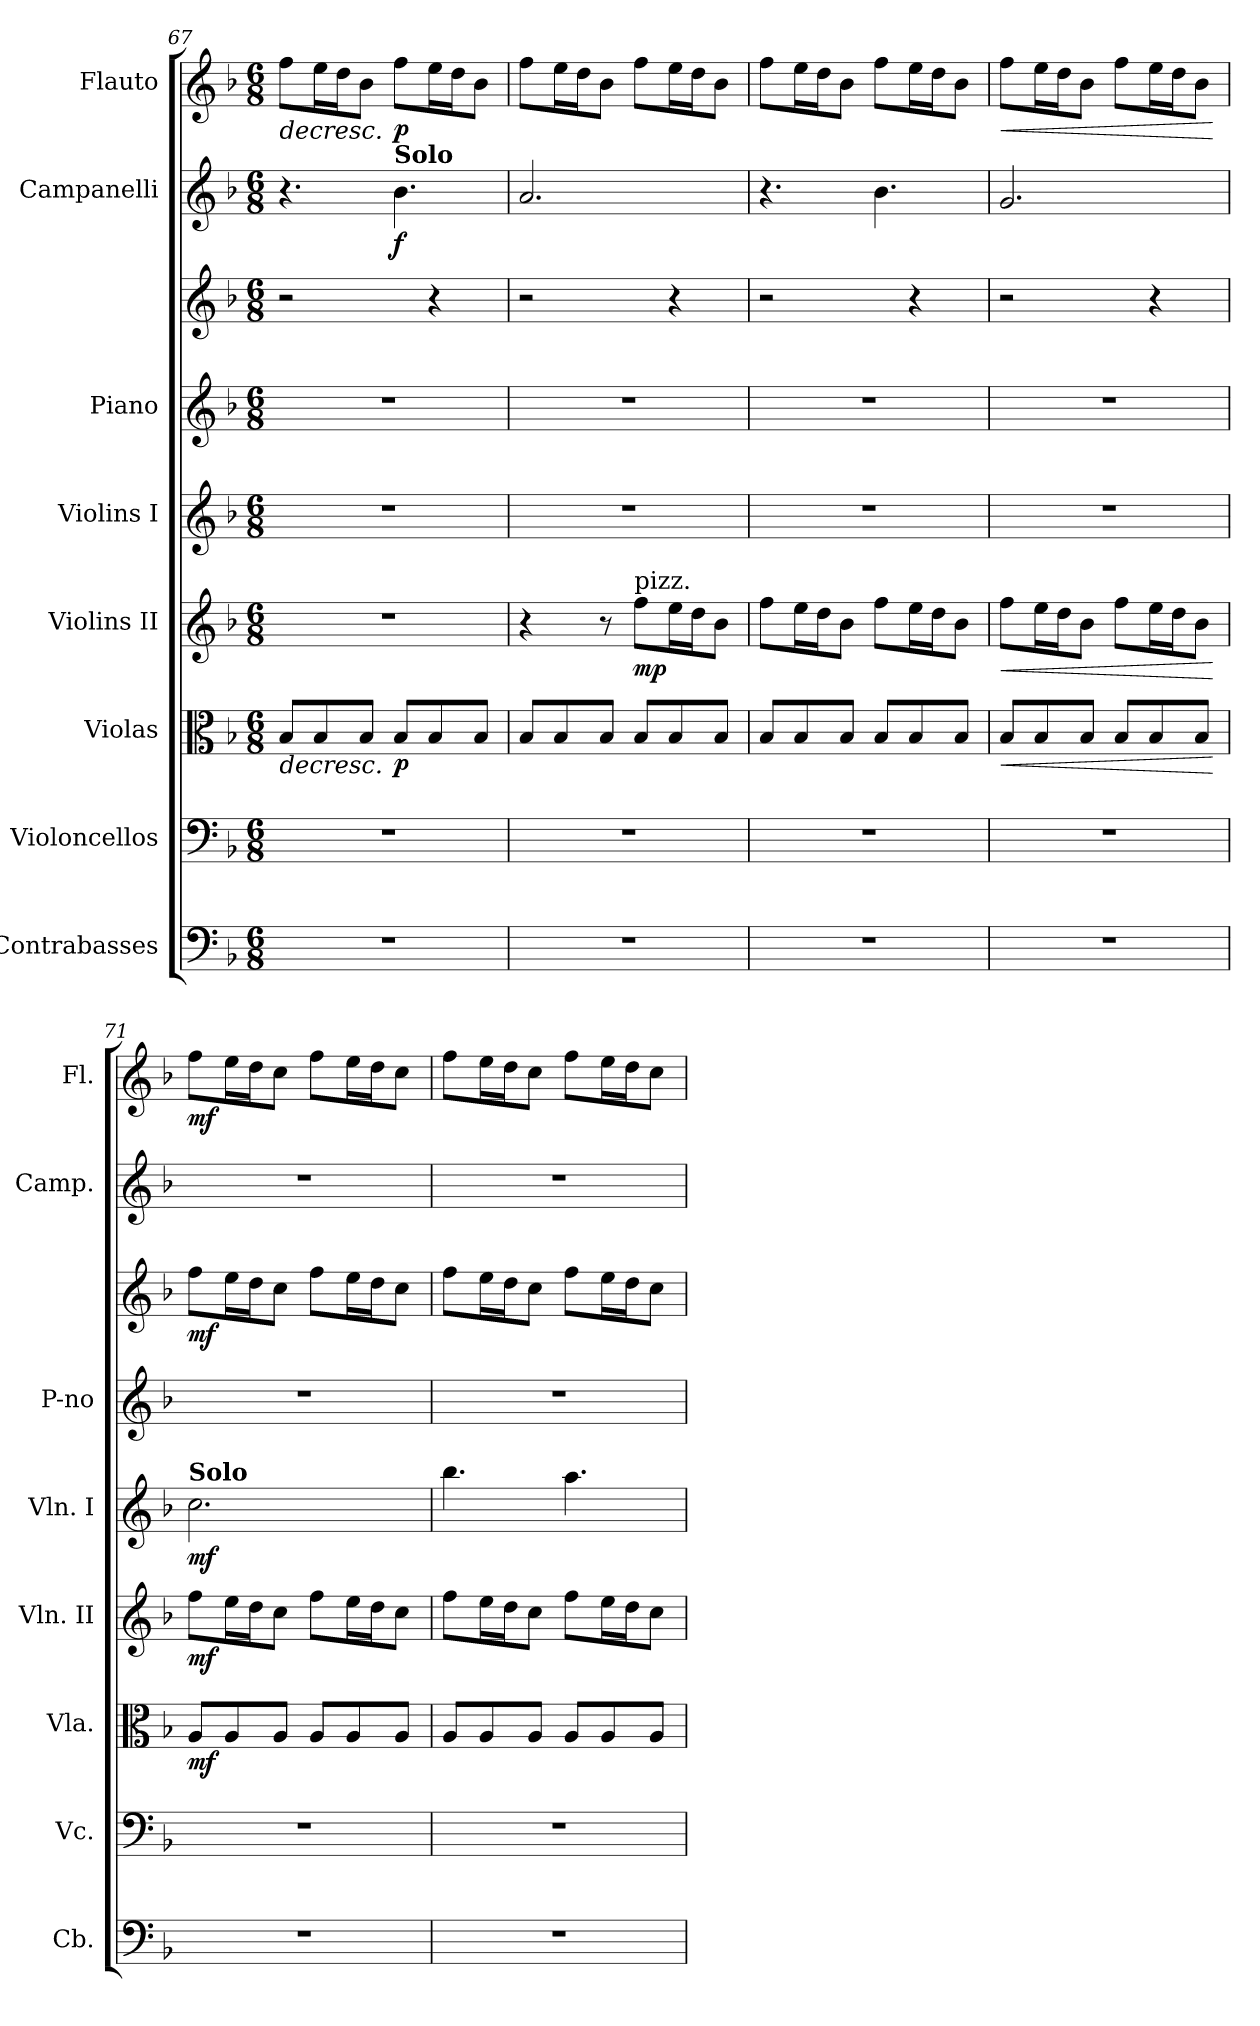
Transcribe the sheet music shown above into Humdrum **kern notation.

**kern	**kern	**kern	**dynam	**kern	**dynam	**kern	**dynam	**kern	**kern	**dynam	**kern	**dynam	**kern	**dynam
*part8	*part7	*part6	*part6	*part5	*part5	*part4	*part4	*part3	*part3	*part3	*part2	*part2	*part1	*part1
*staff9	*staff8	*staff7	*staff7	*staff6	*staff6	*staff5	*staff5	*staff4	*staff3	*staff3/4	*staff2	*staff2	*staff1	*staff1
*I"Contrabasses	*I"Violoncellos	*I"Violas	*	*I"Violins II	*	*I"Violins I	*	*I"Piano	*	*	*I"Campanelli	*	*I"Flauto	*
*I'Cb.	*I'Vc.	*I'Vla.	*	*I'Vln. II	*	*I'Vln. I	*	*I'P-no	*	*	*I'Camp.	*	*I'Fl.	*
!!LO:PB:g=z
*clefF4	*clefF4	*clefC3	*	*clefG2	*	*clefG2	*	*clefG2	*clefG2	*	*clefG2	*	*clefG2	*
*ITrd7c12	*	*	*	*	*	*	*	*	*	*	*ITrd-14c-24	*	*	*
*k[b-]	*k[b-]	*k[b-]	*	*k[b-]	*	*k[b-]	*	*k[b-]	*k[b-]	*	*k[b-]	*	*k[b-]	*
*M6/8	*M6/8	*M6/8	*	*M6/8	*	*M6/8	*	*M6/8	*M6/8	*	*M6/8	*	*M6/8	*
*MM120	*MM120	*MM120	*	*MM120	*	*MM120	*	*MM120	*MM120	*	*MM120	*	*MM120	*
=67	=67	=67	=67	=67	=67	=67	=67	=67	=67	=67	=67	=67	=67	=67
!	!	!	!LO:HP:b	!	!	!	!	!	!	!	!	!	!	!LO:HP:b
2.r	2.r	8B-/L	>	2.r	.	2.r	.	2.r	2r	.	4.r	.	8ff\L	>
.	.	8B-/	.	.	.	.	.	.	.	.	.	.	16ee\L	.
.	.	.	.	.	.	.	.	.	.	.	.	.	16dd\J	.
.	.	8B-/J	.	.	.	.	.	.	.	.	.	.	8b-\J	.
!	!	!	!	!	!	!	!	!	!	!	!LO:TX:a:B:t=Solo	!	!	!
!	!	!	!LO:DY:b	!	!	!	!	!	!	!	!	!LO:DY:b	!	!LO:DY:b
.	.	8B-/L	p	.	.	.	.	.	.	.	4.bbb-\	f	8ff\L	p
.	.	8B-/	.	.	.	.	.	.	4r	.	.	.	16ee\L	.
.	.	.	.	.	.	.	.	.	.	.	.	.	16dd\J	.
.	.	8B-/J	.	.	.	.	.	.	.	.	.	.	8b-\J	.
.	.	.	]	.	.	.	.	.	.	.	.	.	.	]
=68	=68	=68	=68	=68	=68	=68	=68	=68	=68	=68	=68	=68	=68	=68
2.r	2.r	8B-/L	.	4r	.	2.r	.	2.r	2r	.	2.aaa/	.	8ff\L	.
.	.	8B-/	.	.	.	.	.	.	.	.	.	.	16ee\L	.
.	.	.	.	.	.	.	.	.	.	.	.	.	16dd\J	.
.	.	8B-/J	.	8r	.	.	.	.	.	.	.	.	8b-\J	.
!	!	!	!	!LO:TX:a:t=pizz.	!	!	!	!	!	!	!	!	!	!
!	!	!	!	!	!LO:DY:b	!	!	!	!	!	!	!	!	!
.	.	8B-/L	.	8ff\L	mp	.	.	.	.	.	.	.	8ff\L	.
.	.	8B-/	.	16ee\L	.	.	.	.	4r	.	.	.	16ee\L	.
.	.	.	.	16dd\J	.	.	.	.	.	.	.	.	16dd\J	.
.	.	8B-/J	.	8b-\J	.	.	.	.	.	.	.	.	8b-\J	.
=69	=69	=69	=69	=69	=69	=69	=69	=69	=69	=69	=69	=69	=69	=69
2.r	2.r	8B-/L	.	8ff\L	.	2.r	.	2.r	2r	.	4.r	.	8ff\L	.
.	.	8B-/	.	16ee\L	.	.	.	.	.	.	.	.	16ee\L	.
.	.	.	.	16dd\J	.	.	.	.	.	.	.	.	16dd\J	.
.	.	8B-/J	.	8b-\J	.	.	.	.	.	.	.	.	8b-\J	.
.	.	8B-/L	.	8ff\L	.	.	.	.	.	.	4.bbb-\	.	8ff\L	.
.	.	8B-/	.	16ee\L	.	.	.	.	4r	.	.	.	16ee\L	.
.	.	.	.	16dd\J	.	.	.	.	.	.	.	.	16dd\J	.
.	.	8B-/J	.	8b-\J	.	.	.	.	.	.	.	.	8b-\J	.
=70	=70	=70	=70	=70	=70	=70	=70	=70	=70	=70	=70	=70	=70	=70
!	!	!	!LO:HP:b	!	!LO:HP:b	!	!	!	!	!	!	!	!	!LO:HP:b
2.r	2.r	8B-/L	<	8ff\L	<	2.r	.	2.r	2r	.	2.ggg/	.	8ff\L	<
.	.	8B-/	.	16ee\L	.	.	.	.	.	.	.	.	16ee\L	.
.	.	.	.	16dd\J	.	.	.	.	.	.	.	.	16dd\J	.
.	.	8B-/J	.	8b-\J	.	.	.	.	.	.	.	.	8b-\J	.
.	.	8B-/L	.	8ff\L	.	.	.	.	.	.	.	.	8ff\L	.
.	.	8B-/	.	16ee\L	.	.	.	.	4r	.	.	.	16ee\L	.
.	.	.	.	16dd\J	.	.	.	.	.	.	.	.	16dd\J	.
.	.	8B-/J	.	8b-\J	.	.	.	.	.	.	.	.	8b-\J	.
.	.	.	[	.	[	.	.	.	.	.	.	.	.	[
=71	=71	=71	=71	=71	=71	=71	=71	=71	=71	=71	=71	=71	=71	=71
!	!	!	!	!	!	!LO:TX:a:B:t=Solo	!	!	!	!	!	!	!	!
!	!	!	!LO:DY:b	!	!LO:DY:b	!	!LO:DY:b	!	!	!LO:DY:b	!	!	!	!LO:DY:b
2.r	2.r	8A/L	mf	8ff\L	mf	2.cc\	mf	2.r	8ff\L	mf	2.r	.	8ff\L	mf
.	.	8A/	.	16ee\L	.	.	.	.	16ee\L	.	.	.	16ee\L	.
.	.	.	.	16dd\J	.	.	.	.	16dd\J	.	.	.	16dd\J	.
.	.	8A/J	.	8cc\J	.	.	.	.	8cc\J	.	.	.	8cc\J	.
.	.	8A/L	.	8ff\L	.	.	.	.	8ff\L	.	.	.	8ff\L	.
.	.	8A/	.	16ee\L	.	.	.	.	16ee\L	.	.	.	16ee\L	.
.	.	.	.	16dd\J	.	.	.	.	16dd\J	.	.	.	16dd\J	.
.	.	8A/J	.	8cc\J	.	.	.	.	8cc\J	.	.	.	8cc\J	.
=72	=72	=72	=72	=72	=72	=72	=72	=72	=72	=72	=72	=72	=72	=72
2.r	2.r	8A/L	.	8ff\L	.	4.bb-\	.	2.r	8ff\L	.	2.r	.	8ff\L	.
.	.	8A/	.	16ee\L	.	.	.	.	16ee\L	.	.	.	16ee\L	.
.	.	.	.	16dd\J	.	.	.	.	16dd\J	.	.	.	16dd\J	.
.	.	8A/J	.	8cc\J	.	.	.	.	8cc\J	.	.	.	8cc\J	.
.	.	8A/L	.	8ff\L	.	4.aa\	.	.	8ff\L	.	.	.	8ff\L	.
.	.	8A/	.	16ee\L	.	.	.	.	16ee\L	.	.	.	16ee\L	.
.	.	.	.	16dd\J	.	.	.	.	16dd\J	.	.	.	16dd\J	.
.	.	8A/J	.	8cc\J	.	.	.	.	8cc\J	.	.	.	8cc\J	.
=	=	=	=	=	=	=	=	=	=	=	=	=	=	=
*-	*-	*-	*-	*-	*-	*-	*-	*-	*-	*-	*-	*-	*-	*-
